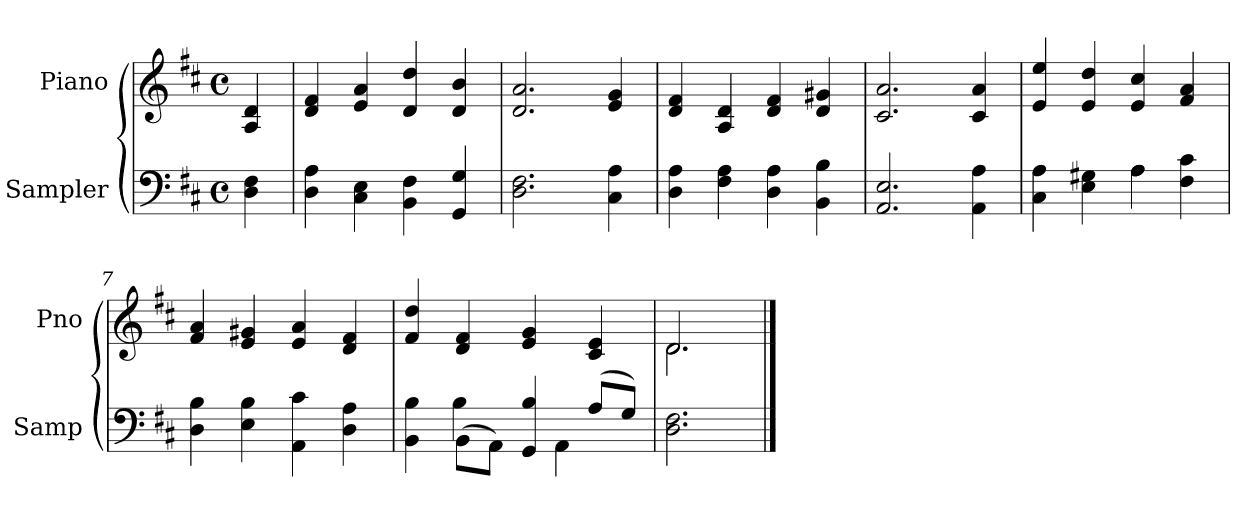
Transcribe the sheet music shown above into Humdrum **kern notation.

**kern	**kern
*part2	*part1
*staff2	*staff1
*I"Sampler	*I"Piano
*I'Samp	*I'Pno
*clefF4	*clefG2
*k[f#c#]	*k[f#c#]
*D:	*D:
*M4/4	*M4/4
*met(c)	*met(c)
=1	=1
4D 4F#	4A 4d
=2	=2
4D 4A	4d 4f#
4C# 4E	4e 4a
4BB 4F#	4d 4dd
4GG 4G	4d 4b
=3	=3
2.D 2.F#	2.d 2.a
4C# 4A	4e 4g
=4	=4
4D 4A	4d 4f#
4F# 4A	4A 4d
4D 4A	4d 4f#
4BB 4B	4d 4g#X
=5	=5
2.AA 2.E	2.c# 2.a
4AA 4A	4c# 4a
=6	=6
*^	*
4C# 4A	2ryy	4e 4ee
4E 4G#X	.	4e 4dd
4A\	4A	4e 4cc#
4F# 4c#	4ryy	4f# 4a
*v	*v	*
=7	=7
4D 4B	4f# 4a
4E 4B	4e 4g#X
4AA 4c#	4e 4a
4D 4A	4d 4f#
=8	=8
*^	*
4BB 4B	4ryy	4f# 4dd
(8BB\L	4B	4d 4f#
8AA\J)	.	.
4GG 4B	8ryy	4e 4g
.	4AA	.
(8A/L	.	4c# 4e
8G/J)	8ryy	.
*v	*v	*
=9	=9
*	*^
2.D 2.F#	2.d/	2.d
*	*v	*v
==	==
*-	*-
